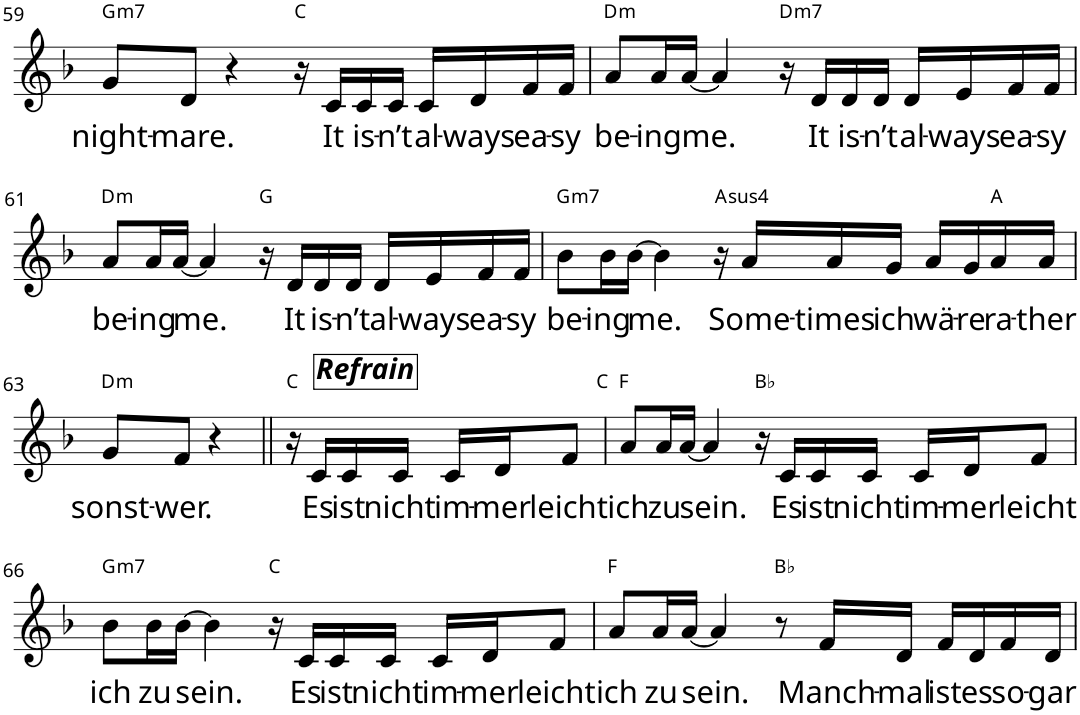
**kern	**text	**harte
*part1	*part1	*part1
*staff1	*staff1	*
*I"P1	*	*
!!LO:PB:g=z
*clefG2	*	*
*k[b-]	*	*
*F:	*	*
*M4/4	*	*
*met(c)	*	*
=59	=59	=59
!	!LO:LY:b	!LO:H:kt=m7
8g/L	night-	G:min7
!	!LO:LY:b	!
8d/J	-mare.	.
4r	.	.
16r	.	C:maj
!	!LO:LY:b	!
16c/LL	It	.
!	!LO:LY:b	!
16c/	is-	.
!	!LO:LY:b	!
16c/JJ	-n’t	.
!	!LO:LY:b	!
16c/LL	al-	.
!	!LO:LY:b	!
16d/	-ways	.
!	!LO:LY:b	!
16f/	ea-	.
!	!LO:LY:b	!
16f/JJ	-sy	.
=60	=60	=60
!	!LO:LY:b	!LO:H:kt=m
8a/L	be-	D:min
!	!LO:LY:b	!
16a/L	-ing	.
!	!LO:LY:b	!
[16a/JJ	me.	.
4a/]	.	.
!	!	!LO:H:kt=m7
16r	.	D:min7
!	!LO:LY:b	!
16d/LL	It	.
!	!LO:LY:b	!
16d/	is-	.
!	!LO:LY:b	!
16d/JJ	-n’t	.
!	!LO:LY:b	!
16d/LL	al-	.
!	!LO:LY:b	!
16e/	-ways	.
!	!LO:LY:b	!
16f/	ea-	.
!	!LO:LY:b	!
16f/JJ	-sy	.
!!LO:LB:g=z
=61	=61	=61
!	!LO:LY:b	!LO:H:kt=m
8a/L	be-	D:min
!	!LO:LY:b	!
16a/L	-ing	.
!	!LO:LY:b	!
[16a/JJ	me.	.
4a/]	.	.
16r	.	G:maj
!	!LO:LY:b	!
16d/LL	It	.
!	!LO:LY:b	!
16d/	is-	.
!	!LO:LY:b	!
16d/JJ	-n’t	.
!	!LO:LY:b	!
16d/LL	al-	.
!	!LO:LY:b	!
16e/	-ways	.
!	!LO:LY:b	!
16f/	ea-	.
!	!LO:LY:b	!
16f/JJ	-sy	.
=62	=62	=62
!	!LO:LY:b	!LO:H:kt=m7
8b-\L	be-	G:min7
!	!LO:LY:b	!
16b-\L	-ing	.
!	!LO:LY:b	!
[16b-\JJ	me.	.
4b-\]	.	.
!	!	!LO:H:kt=4
16r	.	A:sus4
!	!LO:LY:b	!
16a/LL	Some-	.
!	!LO:LY:b	!
16a/	-times	.
!	!LO:LY:b	!
16g/JJ	ich	.
!	!LO:LY:b	!
16a/LL	wä-	.
!	!LO:LY:b	!
16g/	-re	.
!	!LO:LY:b	!
16a/	ra-	A:maj
!	!LO:LY:b	!
16a/JJ	-ther	.
!!LO:LB:g=z
=63	=63	=63
!	!LO:LY:b	!LO:H:kt=m
8g/L	sonst-	D:min
!	!LO:LY:b	!
8f/J	-wer.	.
4r	.	.
=64||	=64||	=64||
16r	.	C:maj
!LO:TX:a:Bi:t=Refrain	!	!
!	!LO:LY:b	!
16c/LL	Es	.
!	!LO:LY:b	!
16c/	ist	.
!	!LO:LY:b	!
16c/JJ	nicht	.
!	!LO:LY:b	!
16c/LL	im-	.
!	!LO:LY:b	!
16d/J	-mer	.
!	!LO:LY:b	!
8f/J	leicht	.
=65	=65	=65
!	!LO:LY:b	!
8a/L	ich	F:maj
!	!LO:LY:b	!
16a/L	zu	.
!	!LO:LY:b	!
[16a/JJ	sein.	.
4a/]	.	.
16r	.	Bb:maj
!	!LO:LY:b	!
16c/LL	Es	.
!	!LO:LY:b	!
16c/	ist	.
!	!LO:LY:b	!
16c/JJ	nicht	.
!	!LO:LY:b	!
16c/LL	im-	.
!	!LO:LY:b	!
16d/J	-mer	.
!	!LO:LY:b	!
8f/J	leicht	.
!!LO:LB:g=z
=66	=66	=66
!	!LO:LY:b	!LO:H:kt=m7
8b-\L	ich	G:min7
!	!LO:LY:b	!
16b-\L	zu	.
!	!LO:LY:b	!
[16b-\JJ	sein.	.
4b-\]	.	.
16r	.	C:maj
!	!LO:LY:b	!
16c/LL	Es	.
!	!LO:LY:b	!
16c/	ist	.
!	!LO:LY:b	!
16c/JJ	nicht	.
!	!LO:LY:b	!
16c/LL	im-	.
!	!LO:LY:b	!
16d/J	-mer	.
!	!LO:LY:b	!
8f/J	leicht	.
=67	=67	=67
!	!LO:LY:b	!
8a/L	ich	F:maj
!	!LO:LY:b	!
16a/L	zu	.
!	!LO:LY:b	!
[16a/JJ	sein.	.
4a/]	.	.
8r	.	Bb:maj
!	!LO:LY:b	!
16f/LL	Manch-	.
!	!LO:LY:b	!
16d/JJ	-mal	.
!	!LO:LY:b	!
16f/LL	ist	.
!	!LO:LY:b	!
16d/	es	.
!	!LO:LY:b	!
16f/	so-	.
!	!LO:LY:b	!
16d/JJ	-gar	.
=	=	=
*-	*-	*-
